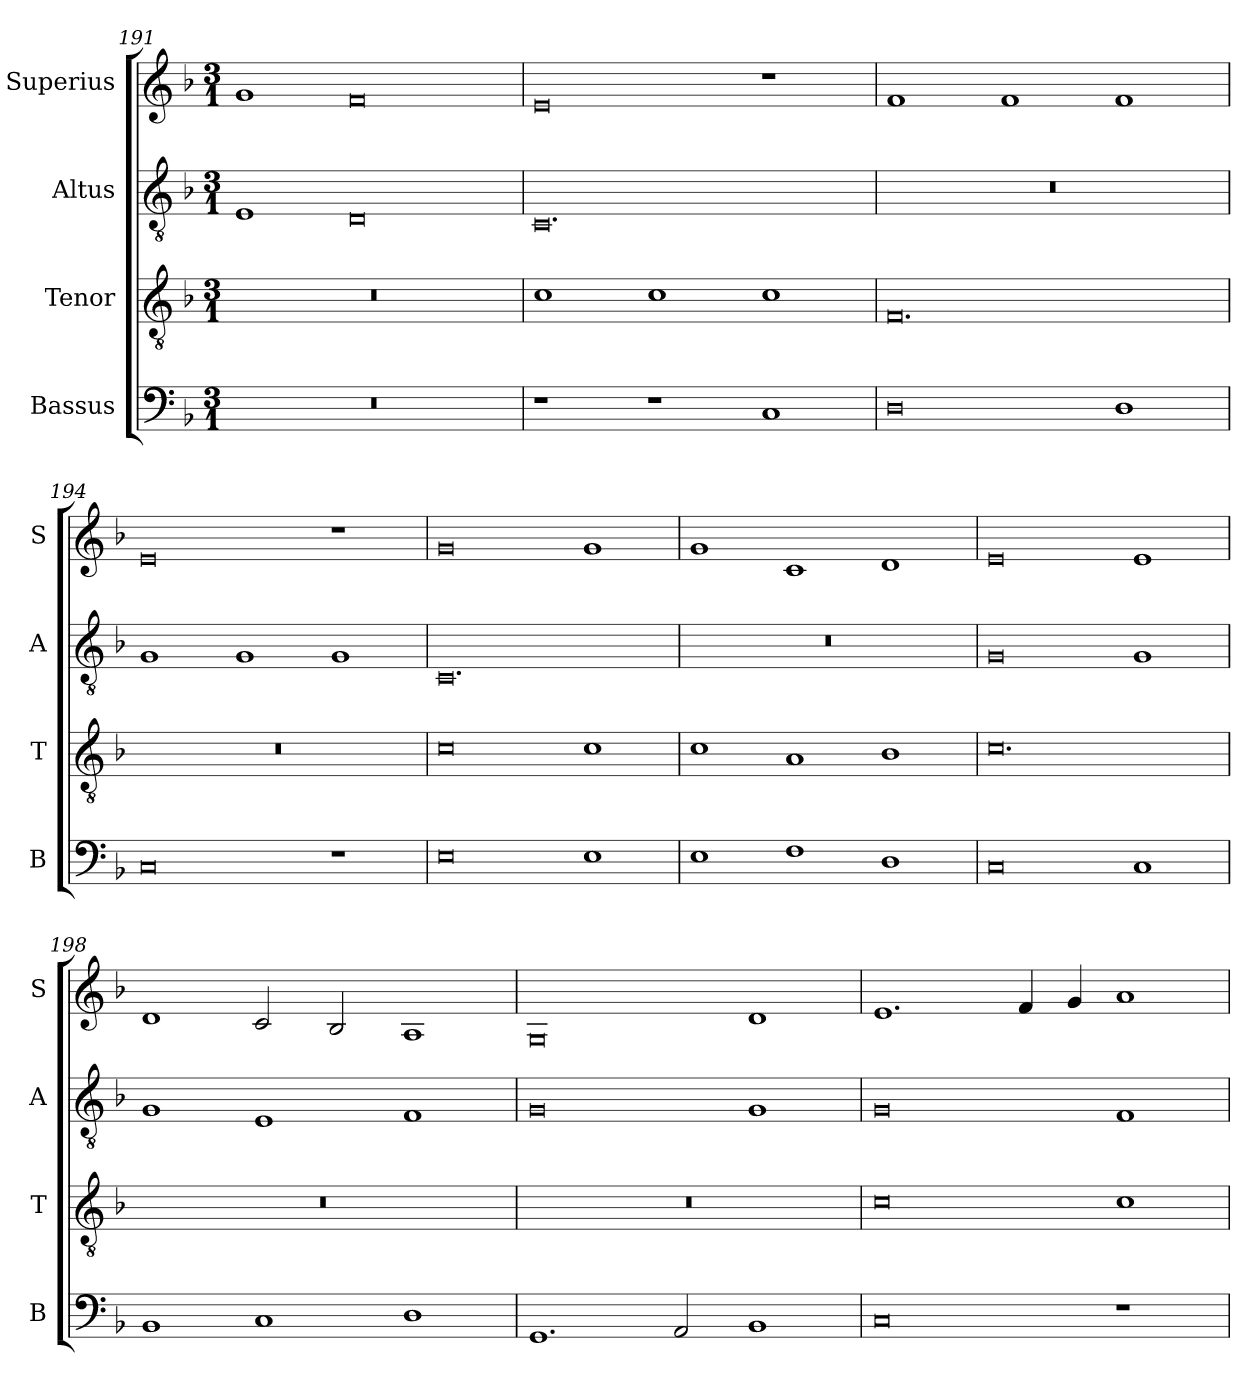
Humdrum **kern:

**kern	**kern	**kern	**kern
*part4	*part3	*part2	*part1
*staff4	*staff3	*staff2	*staff1
*I"Bassus	*I"Tenor	*I"Altus	*I"Superius
*I'B	*I'T	*I'A	*I'S
*clefF4	*clefGv2	*clefGv2	*clefG2
*k[b-]	*k[b-]	*k[b-]	*k[b-]
*M3/1	*M3/1	*M3/1	*M3/1
=191	=191	=191	=191
0.r	0.r	1E	1g
.	.	0D	0f
=192	=192	=192	=192
1r	1c	0.C	0e
1r	1c	.	.
1C	1c	.	1r
=193	=193	=193	=193
0D	0.F	0.r	1f
.	.	.	1f
1D	.	.	1f
=194	=194	=194	=194
0C	0.r	1G	0e
.	.	1G	.
1r	.	1G	1r
=195	=195	=195	=195
0E	0c	0.C	0g
1E	1c	.	1g
=196	=196	=196	=196
1E	1c	0.r	1g
1F	1A	.	1c
1D	1B-	.	1d
=197	=197	=197	=197
0C	0.c	0G	0e
1C	.	1G	1e
=198	=198	=198	=198
1BB-	0.r	1G	1d
1C	.	1E	2c/
.	.	.	2B-/
1D	.	1F	1A
=199	=199	=199	=199
1.GG	0.r	0G	0G
2AA/	.	.	.
1BB-	.	1G	1d
=200	=200	=200	=200
0C	0c	0G	1.e
.	.	.	4f/
.	.	.	4g/
1r	1c	1F	1a
=	=	=	=
*-	*-	*-	*-
